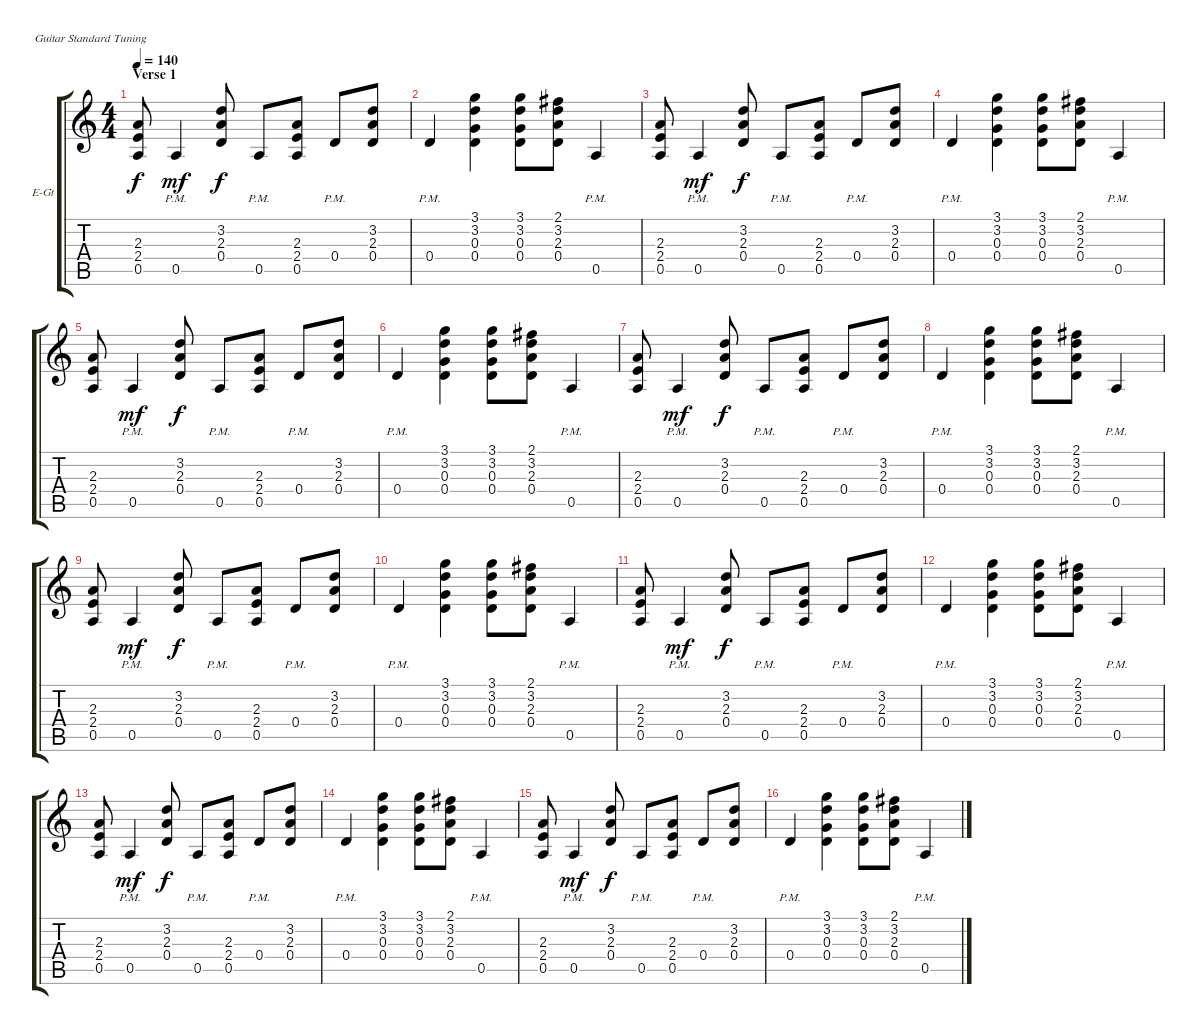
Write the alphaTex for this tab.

\bracketExtendMode groupsimilarinstruments
\firstSystemTrackNameOrientation horizontal
\otherSystemsTrackNameOrientation horizontal
\track ("Angus Young" "E-Gt") {instrument distortionguitar}
\staff {score tabs}
\tuning (E4 B3 G3 D3 A2 E2)
\ts (4 4)
\section ("" "Verse 1")
\tempo 140
\clef g2
\ks c
(2.3 2.4 0.5).8{dy f} 0.5{pm}.4{dy mf} (3.2 2.3 0.4).8{dy f} 0.5{pm}.8 (2.3 2.4 0.5).8 0.4{pm}.8 (0.4 2.3 3.2).8 |
0.4{pm}.4 (3.1 3.2 0.3 0.4).4 (3.1 3.2 0.3 0.4).8 (2.1 3.2 2.3 0.4).8 0.5{pm}.4 |
(2.3 2.4 0.5).8 0.5{pm}.4{dy mf} (3.2 2.3 0.4).8{dy f} 0.5{pm}.8 (2.3 2.4 0.5).8 0.4{pm}.8 (0.4 2.3 3.2).8 |
0.4{pm}.4 (3.1 3.2 0.3 0.4).4 (3.1 3.2 0.3 0.4).8 (2.1 3.2 2.3 0.4).8 0.5{pm}.4 |
(2.3 2.4 0.5).8 0.5{pm}.4{dy mf} (3.2 2.3 0.4).8{dy f} 0.5{pm}.8 (2.3 2.4 0.5).8 0.4{pm}.8 (0.4 2.3 3.2).8 |
0.4{pm}.4 (3.1 3.2 0.3 0.4).4 (3.1 3.2 0.3 0.4).8 (2.1 3.2 2.3 0.4).8 0.5{pm}.4 |
(2.3 2.4 0.5).8 0.5{pm}.4{dy mf} (3.2 2.3 0.4).8{dy f} 0.5{pm}.8 (2.3 2.4 0.5).8 0.4{pm}.8 (0.4 2.3 3.2).8 |
0.4{pm}.4 (3.1 3.2 0.3 0.4).4 (3.1 3.2 0.3 0.4).8 (2.1 3.2 2.3 0.4).8 0.5{pm}.4 |
(2.3 2.4 0.5).8 0.5{pm}.4{dy mf} (3.2 2.3 0.4).8{dy f} 0.5{pm}.8 (2.3 2.4 0.5).8 0.4{pm}.8 (0.4 2.3 3.2).8 |
0.4{pm}.4 (3.1 3.2 0.3 0.4).4 (3.1 3.2 0.3 0.4).8 (2.1 3.2 2.3 0.4).8 0.5{pm}.4 |
(2.3 2.4 0.5).8 0.5{pm}.4{dy mf} (3.2 2.3 0.4).8{dy f} 0.5{pm}.8 (2.3 2.4 0.5).8 0.4{pm}.8 (0.4 2.3 3.2).8 |
0.4{pm}.4 (3.1 3.2 0.3 0.4).4 (3.1 3.2 0.3 0.4).8 (2.1 3.2 2.3 0.4).8 0.5{pm}.4 |
(2.3 2.4 0.5).8 0.5{pm}.4{dy mf} (3.2 2.3 0.4).8{dy f} 0.5{pm}.8 (2.3 2.4 0.5).8 0.4{pm}.8 (0.4 2.3 3.2).8 |
0.4{pm}.4 (3.1 3.2 0.3 0.4).4 (3.1 3.2 0.3 0.4).8 (2.1 3.2 2.3 0.4).8 0.5{pm}.4 |
(2.3 2.4 0.5).8 0.5{pm}.4{dy mf} (3.2 2.3 0.4).8{dy f} 0.5{pm}.8 (2.3 2.4 0.5).8 0.4{pm}.8 (0.4 2.3 3.2).8 |
0.4{pm}.4 (3.1 3.2 0.3 0.4).4 (3.1 3.2 0.3 0.4).8 (2.1 3.2 2.3 0.4).8 0.5{pm}.4
